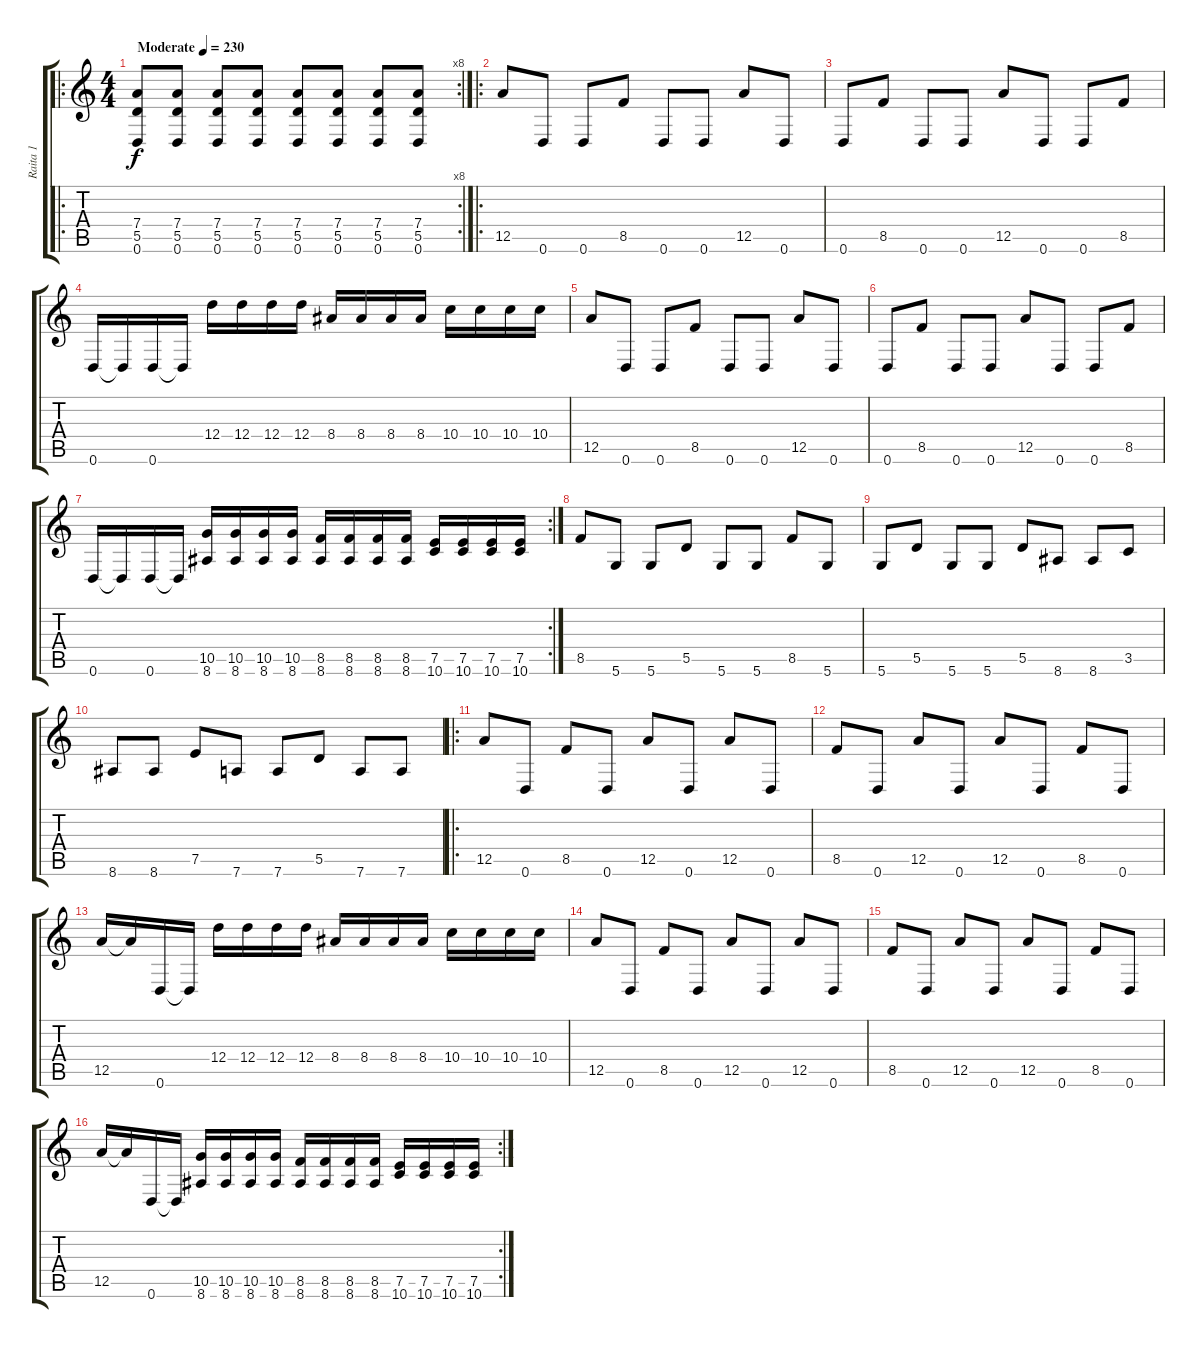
\track ("Raita 1" "Raita 1") {instrument distortionguitar}
\staff {score tabs}
\tuning (E4 B3 G3 D3 A2 D2) {hide}
\ro
\rc 8
\ts (4 4)
\tempo (230 "Moderate")
\clef g2
\ks c
(7.4 5.5 0.6).8{dy f instrument distortionguitar} (7.4 5.5 0.6).8 (7.4 5.5 0.6).8 (7.4 5.5 0.6).8 (7.4 5.5 0.6).8 (7.4 5.5 0.6).8 (7.4 5.5 0.6).8 (7.4 5.5 0.6).8 |
\ro
12.5.8 0.6.8 0.6.8 8.5.8 0.6.8 0.6.8 12.5.8 0.6.8 |
0.6.8 8.5.8 0.6.8 0.6.8 12.5.8 0.6.8 0.6.8 8.5.8 |
0.6.16 0.6{t}.16 0.6.16 0.6{t}.16 12.4.16 12.4.16 12.4.16 12.4.16 8.4.16 8.4.16 8.4.16 8.4.16 10.4.16 10.4.16 10.4.16 10.4.16 |
12.5.8 0.6.8 0.6.8 8.5.8 0.6.8 0.6.8 12.5.8 0.6.8 |
0.6.8 8.5.8 0.6.8 0.6.8 12.5.8 0.6.8 0.6.8 8.5.8 |
\rc 2
0.6.16 0.6{t}.16 0.6.16 0.6{t}.16 (10.5 8.6).16 (10.5 8.6).16 (10.5 8.6).16 (10.5 8.6).16 (8.5 8.6).16 (8.5 8.6).16 (8.5 8.6).16 (8.5 8.6).16 (7.5 10.6).16 (7.5 10.6).16 (7.5 10.6).16 (7.5 10.6).16 |
8.5.8 5.6.8 5.6.8 5.5.8 5.6.8 5.6.8 8.5.8 5.6.8 |
5.6.8 5.5.8 5.6.8 5.6.8 5.5.8 8.6.8 8.6.8 3.5.8 |
8.6.8 8.6.8 7.5.8 7.6.8 7.6.8 5.5.8 7.6.8 7.6.8 |
\ro
12.5.8 0.6.8 8.5.8 0.6.8 12.5.8 0.6.8 12.5.8 0.6.8 |
8.5.8 0.6.8 12.5.8 0.6.8 12.5.8 0.6.8 8.5.8 0.6.8 |
12.5.16 12.5{t}.16 0.6.16 0.6{t}.16 12.4.16 12.4.16 12.4.16 12.4.16 8.4.16 8.4.16 8.4.16 8.4.16 10.4.16 10.4.16 10.4.16 10.4.16 |
12.5.8 0.6.8 8.5.8 0.6.8 12.5.8 0.6.8 12.5.8 0.6.8 |
8.5.8 0.6.8 12.5.8 0.6.8 12.5.8 0.6.8 8.5.8 0.6.8 |
\rc 2
12.5.16 12.5{t}.16 0.6.16 0.6{t}.16 (10.5 8.6).16 (10.5 8.6).16 (10.5 8.6).16 (10.5 8.6).16 (8.5 8.6).16 (8.5 8.6).16 (8.5 8.6).16 (8.5 8.6).16 (7.5 10.6).16 (7.5 10.6).16 (7.5 10.6).16 (7.5 10.6).16
